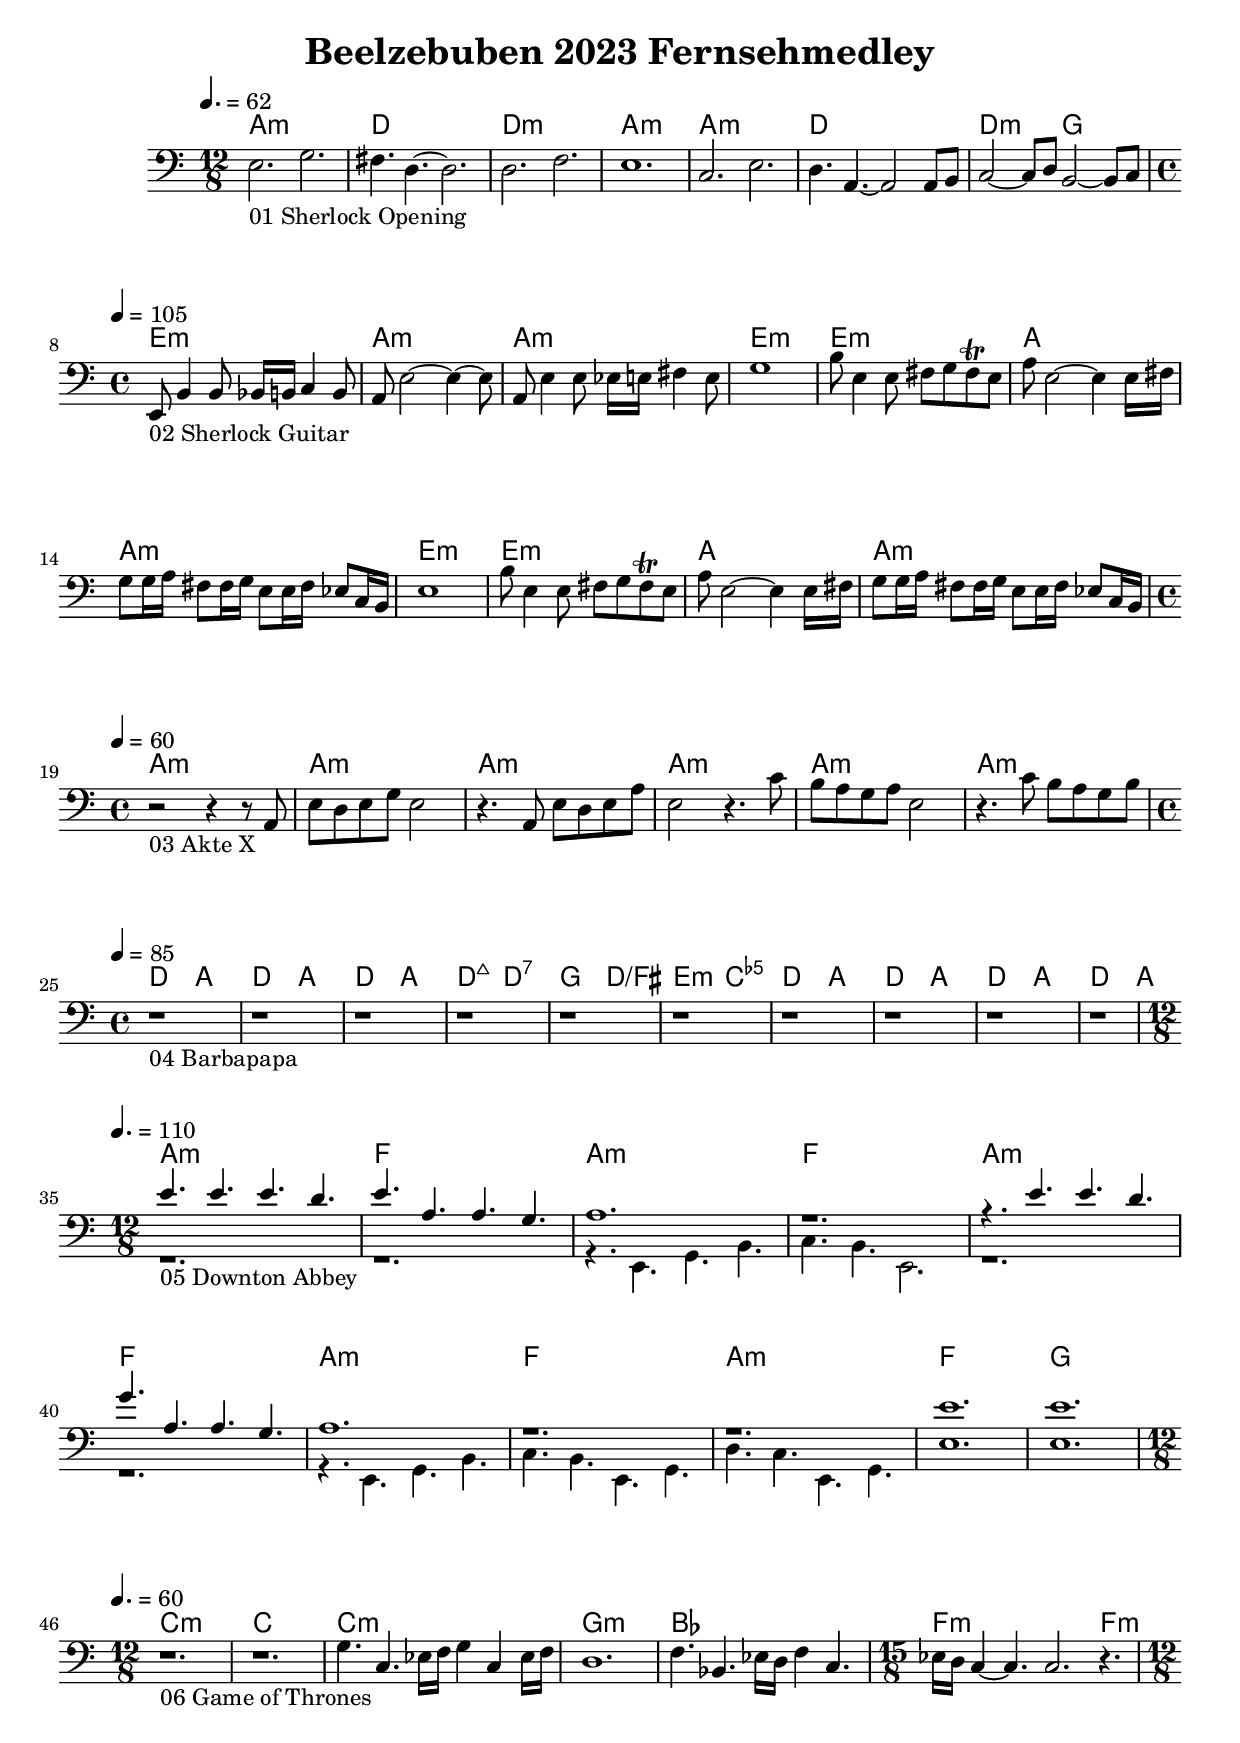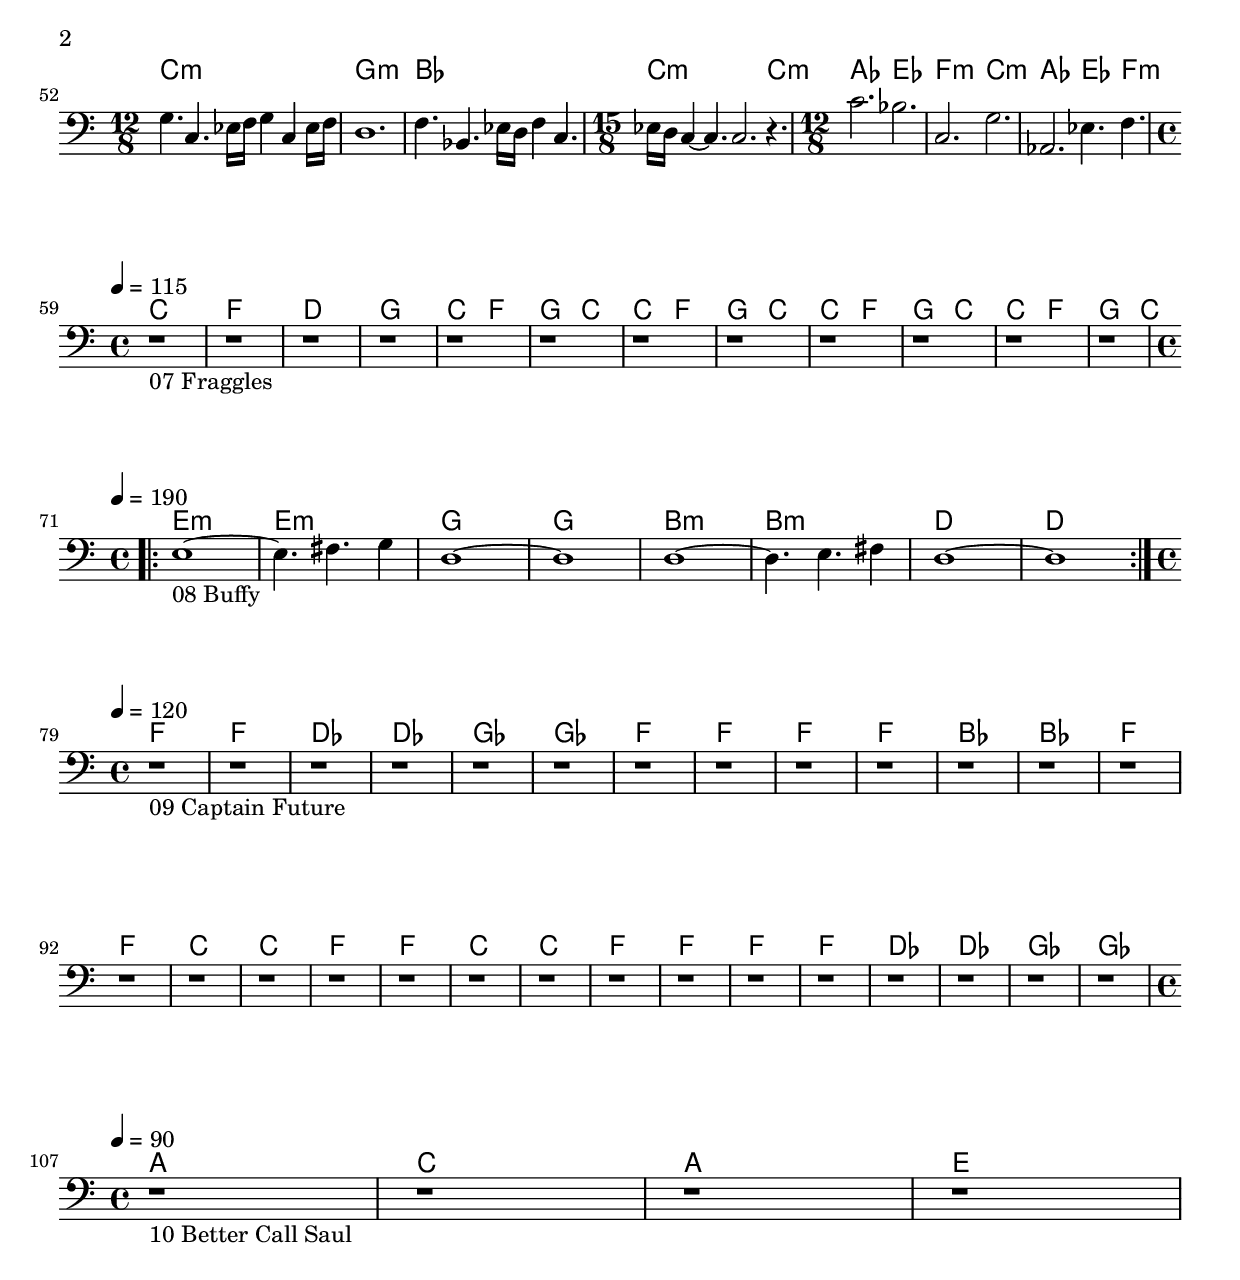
\version "2.24.1"

\paper {
  system-system-spacing.basic-distance = #23
}

\header {
	title = "Beelzebuben 2023 Fernsehmedley"
}

\score {
	<<
	\chords {
		% 01 Sherlock Opening
		a1.:m d1. d1.:m a1.:m 
		a1.:m d1. d2.:m g2. 

		% 02 Sherlock Guitar
		e1:m a:m a:m e:m
		e:m a a:m e:m
		e:m a a:m

		% 03 Akte X
		a:m a:m a:m a:m a:m a:m

		% 04 Barbapapa
		d2 a d a d a d:maj7 d:7
		g d/fis e:m <c e ges>
		d a d a d a d a

		% 05 Downton Abbey
		a1.:m f
		a:m f
		a:m f
		a:m f
		a:m f
		g

		% 06 Game of Thrones
		c1.:m c
		c:m g:m bes f:m f4.:m
		c1.:m g:m bes c:m c4.:m
		as2. es f:m c:m
		as es4. f:m

		% 07 Fraggles
		c1 f d g
		c2 f2 g2 c
		c2 f2 g2 c
		c2 f2 g2 c
		c2 f2 g2 c

		% 08 Buffy
		\repeat volta 2 {
			e1:m e1:m g g b:m b:m d d
		}

		% 09 Captain Future
		f1 f des des ges ges
		f f f f
		bes bes f f
		c c f f
		c c f f
		f f des des ges ges	

		% 10 Better Call Saul
		a c a e
	}
	\new Staff {
		% 01 Sherlock Opening
		\tempo 4. = 62
		\time 12/8
		\clef bass
		\relative c {
			e2._"01 Sherlock Opening" g |
			fis4. d4.~ d2.		 |
			d2. f			 |
			e1.			 |
			c2. e			 |
			d4. a4.~ a2 a8 b8	 |
			c2~ c8 d8 b2~ b8 c8	 | \break
		}

		% 02 Sherlock Guitar
		\tempo 4 = 105
		\time 4/4
		\relative c {
			e,8_"02 Sherlock Guitar" b'4 b8 bes16 b c4 b8	|
			a8 e'2~ e4~ e8					|
			a,8 e'4 e8 es16 e fis4 e8			|
			g1						|
			b8 e,4 e8 fis8 g fis \trill e			|
			a8 e2~ e4 e16 fis				|
			g8 g16 a fis8 fis16 g e8 e16 fis es8 c16 b	|
			e1						|
			b'8 e,4 e8 fis8 g fis \trill e			|
			a8 e2~ e4 e16 fis				|
			g8 g16 a fis8 fis16 g e8 e16 fis es8 c16 b	| \break
		}

		% 03 Akte X
		\tempo 4 = 60
		\time 4/4
		\relative c {
			r2_"03 Akte X" r4 r8 a8				|
			e' d e g e2					|
			r4. a,8 e' d e a				|
			e2 r4. c'8					|
			b a g a e2					|
			r4. c'8 b a g b					| \break
		}

		% 04 Barbapapa
		\tempo 4 = 85
		\time 4/4
		\relative c {
			r1_"04 Barbapapa" r1 r1 r1
			r1 r1
			r1 r1 r1 r1 \break
		}

		% 05 Downton Abbey
		\tempo 4. = 110
		\time 12/8
		<<
		\relative c {
			\voiceOne
			e'4._"05 Downton Abbey " e e d			|
			e a, a g					|
			a1.						|
			r1.						|
			r4. e' e d					|
			g a, a g					|
			a1.						|
			r						|
			r						|
			e'						|
			e						|
		}
		\new Voice \relative c {
			\voiceTwo
			r1.						|
			r1.						|
			r4. e, g b					|
			c b e,2.					|
			r1.						|
			r1.						|
			r4. e g b					|
			c b e, g					|
			d' c e, g					|
			e'1.						|
			e1.						| \break
		}
		>>
		\oneVoice

		% 06 Game of Thrones
		\tempo 4. = 60
		\time 12/8
		\relative c {
			r1._"06 Game of Thrones"
			r

			g'4. c, es16 f g4 c, es16 f			|
			d1.						|
			f4. bes, es16 d f4 c4.				|
			\time 15/8
			es16 d c4~ c4. c2. r4.				|
			\time 12/8

			g'4. c, es16 f g4 c, es16 f			|
			d1.						|
			f4. bes, es16 d f4 c4.				|
			\time 15/8
			es16 d c4~ c4. c2. r4.				|
			\time 12/8

			c'2. bes					|
			c, g'						|
			as, es'4. f					| \break
		}

		% 07 Fraggles
		\tempo 4 = 115
		\time 4/4
		\relative c {
			r1_"07 Fraggles"
			r1 r1 r1 r1 r1 r1 r1 r1 r1 r1 r1		| \break
		}

		% 08 Buffy
		\tempo 4 = 190
		\time 4/4
		\relative c {
			\repeat volta 2 {
				e1~_"08 Buffy"	| e4. fis g4	| d1~	| d	|
				d~		| d4. e4. fis4	| d1~	| d	|
			} \break
		}

		% 09 Captain Future
		\tempo 4 = 120
		\time 4/4
		\relative c {
			r1_"09 Captain Future"
			r1 r1 r1 r1 r1

			r1 r1 r1 r1
			r1 r1 r1 r1
			r1 r1 r1 r1
			r1 r1 r1 r1

			r1 r1 r1 r1 r1 r1 \break
		}

		% 10 Better Call Saul
		\tempo 4 = 90
		\time 4/4
		\relative c {
			r1_"10 Better Call Saul"
			r1
			r1
			r1
		}
	}

	>>
	\midi {}
	\layout {}
}
